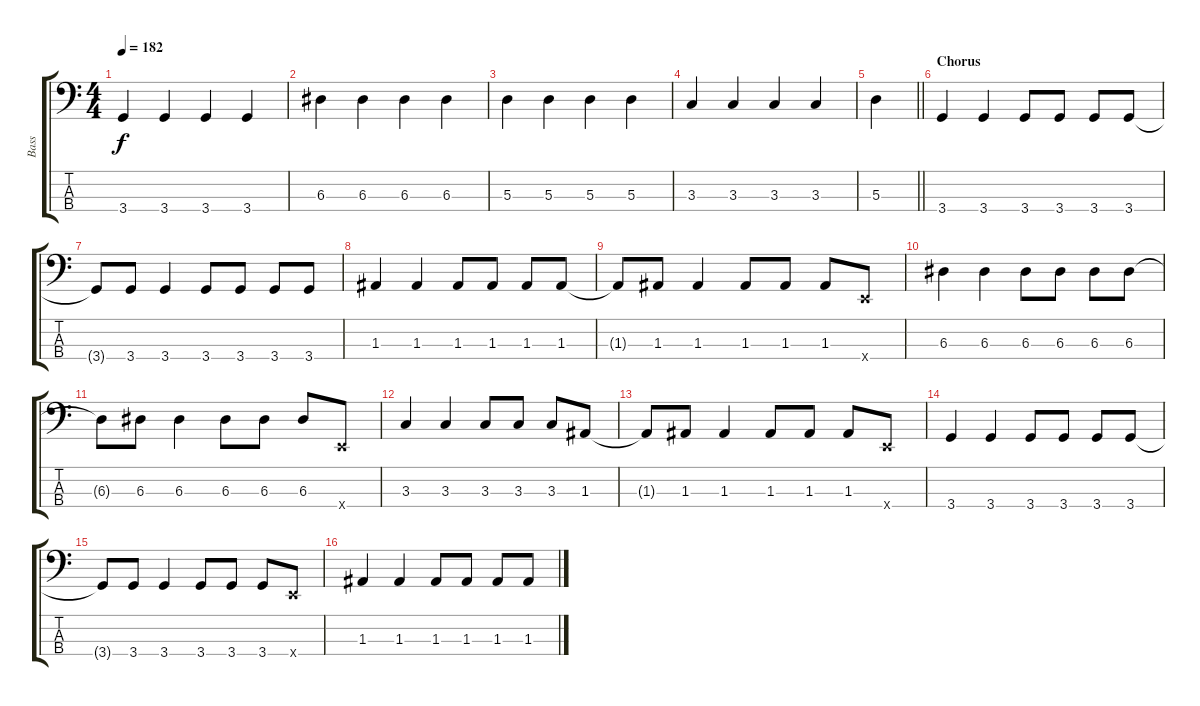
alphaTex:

\track ("Bass" "Bass") {instrument electricbasspick}
\staff {score tabs}
\tuning (G2 D2 A1 E1) {hide}
\ts (4 4)
\tempo 182
\clef f4
\ks c
3.4.4{dy f} 3.4.4 3.4.4 3.4.4 |
6.3.4 6.3.4 6.3.4 6.3.4 |
5.3.4 5.3.4 5.3.4 5.3.4 |
3.3.4 3.3.4 3.3.4 3.3.4 |
\barLineRight lightlight
5.3.4 |
\section ("" "Chorus")
3.4.4 3.4.4 3.4.8 3.4.8 3.4.8 3.4.8 |
3.4{t}.8 3.4.8 3.4.4 3.4.8 3.4.8 3.4.8 3.4.8 |
1.3.4 1.3.4 1.3.8 1.3.8 1.3.8 1.3.8 |
1.3{t}.8 1.3.8 1.3.4 1.3.8 1.3.8 1.3.8 0.4{x}.8 |
6.3.4 6.3.4 6.3.8 6.3.8 6.3.8 6.3.8 |
6.3{t}.8 6.3.8 6.3.4 6.3.8 6.3.8 6.3.8 0.4{x}.8 |
3.3.4 3.3.4 3.3.8 3.3.8 3.3.8 1.3.8 |
1.3{t}.8 1.3.8 1.3.4 1.3.8 1.3.8 1.3.8 0.4{x}.8 |
3.4.4 3.4.4 3.4.8 3.4.8 3.4.8 3.4.8 |
3.4{t}.8 3.4.8 3.4.4 3.4.8 3.4.8 3.4.8 0.4{x}.8 |
1.3.4 1.3.4 1.3.8 1.3.8 1.3.8 1.3.8
